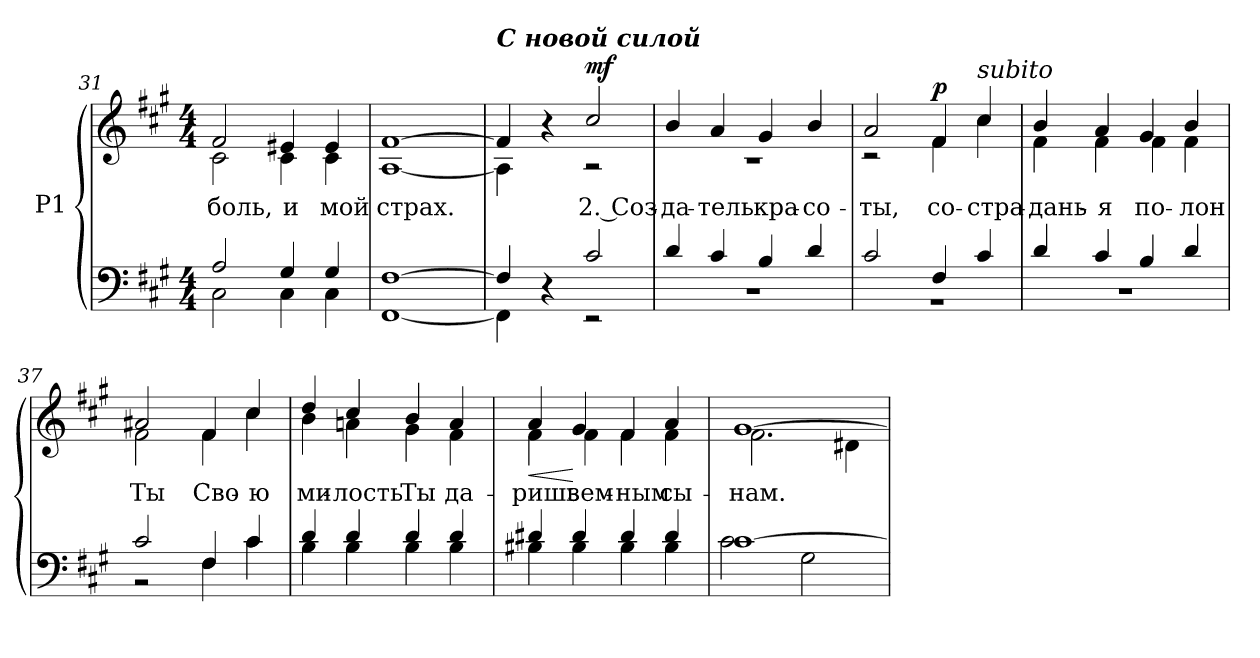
**kern	**kern	**text	**dynam
*part1	*part1	*part1	*part1
*staff2	*staff1	*staff1	*staff1/2
*I"P1	*	*	*
!!LO:LB:g=z
*clefF4	*clefG2	*	*
*k[f#c#g#]	*k[f#c#g#]	*	*
*f#:	*f#:	*	*
*M4/4	*M4/4	*	*
=31	=31	=31	=31
*^	*	*	*
!	!	!	!LO:LY:b:color=#000000	!
*	*	*^	*	*
2Ai/	2C#i\	2f#i/	2c#i\	боль,	.
!	!	!	!	!LO:LY:b:color=#000000	!
4G#i/	4C#i\	4e#Xi/	4c#i\	и	.
!	!	!	!	!LO:LY:b:color=#000000	!
4G#i/	4C#i\	4e#i/	4c#i\	мой	.
=32	=32	=32	=32	=32	=32
!	!	!	!	!LO:LY:b:color=#000000	!
[>1F#i	[<1FF#i	[>1f#i	[<1Ai	страх.	.
=33	=33	=33	=33	=33	=33
!	!	!LO:TX:a:Bi:t=С новой силой	!	!	!
4F#i/]	4FF#i\]	4f#i/]	4Ai\]	.	.
4r	4ryy	4r	4ryy	.	.
!	!	!	!	!LO:LY:b:color=#000000	!
2c#i/	2r	2cc#i/	2r	2. Соз-	mf
=34	=34	=34	=34	=34	=34
!	!	!	!	!LO:LY:b:color=#000000	!
4di/	1r	4bi/	1r	-да-	.
!	!	!	!	!LO:LY:b:color=#000000	!
4c#i/	.	4ai/	.	-тель	.
!	!	!	!	!LO:LY:b:color=#000000	!
4Bi/	.	4g#i/	.	кра-	.
!	!	!	!	!LO:LY:b:color=#000000	!
4di/	.	4bi/	.	-со-	.
=35	=35	=35	=35	=35	=35
!	!	!	!	!LO:LY:b:color=#000000	!
2c#i/	1r	2ai/	2r	-ты,	.
!	!	!	!	!LO:LY:b:color=#000000	!
4F#i/	.	4f#i/	4f#i\	со-	p
!	!	!LO:TX:a:i:t=subito	!	!	!
!	!	!	!	!LO:LY:b:color=#000000	!
4c#i/	.	4cc#i/	4cc#i\	-стра-	.
=36	=36	=36	=36	=36	=36
!	!	!	!	!LO:LY:b:color=#000000	!
4di/	1r	4bi/	4f#i\	-дань-	.
!	!	!	!	!LO:LY:b:color=#000000	!
4c#i/	.	4ai/	4f#i\	-я	.
!	!	!	!	!LO:LY:b:color=#000000	!
4Bi/	.	4g#i/	4f#i\	по-	.
!	!	!	!	!LO:LY:b:color=#000000	!
4di/	.	4bi/	4f#i\	-лон	.
!!LO:LB:g=z	!!
=37	=37	=37	=37	=37	=37
!	!	!	!	!LO:LY:b:color=#000000	!
2c#i/	2r	2a#Xi/	2f#i\	Ты	.
!	!	!	!	!LO:LY:b:color=#000000	!
4F#i/	4F#i\	4f#i/	4f#i\	Сво-	.
!	!	!	!	!LO:LY:b:color=#000000	!
4c#i/	4c#i\	4cc#i/	4cc#i\	-ю	.
=38	=38	=38	=38	=38	=38
!	!	!	!	!LO:LY:b:color=#000000	!
4di/	4Bi\	4ddi/	4bi\	ми-	.
!	!	!	!	!LO:LY:b:color=#000000	!
4di/	4Bi\	4cc#i/	4ani\	-лость	.
!	!	!	!	!LO:LY:b:color=#000000	!
4di/	4Bi\	4bi/	4g#i\	Ты	.
!	!	!	!	!LO:LY:b:color=#000000	!
4di/	4Bi\	4ai/	4f#i\	да-	.
=39	=39	=39	=39	=39	=39
!	!	!	!	!LO:LY:b:color=#000000	!LO:HP:b
4d#Xi/	4B#Xi\	4ai/	4f#i\	-ришь	<
!	!	!	!	!LO:LY:b:color=#000000	!
4d#i/	4B#i\	4g#i/	4f#i\	зем-	[
!	!	!	!	!LO:LY:b:color=#000000	!
4d#i/	4B#i\	4f#i/	4f#i\	-ным	.
!	!	!	!	!LO:LY:b:color=#000000	!
4d#i/	4B#i\	4ai/	4f#i\	сы-	.
=40	=40	=40	=40	=40	=40
!	!	!	!	!LO:LY:b:color=#000000	!
[>1c#i	2c#i\	[>1g#i	2.f#i\	-нам.	.
.	2G#i\	.	.	.	.
.	.	.	4d#Xi\	.	.
*v	*v	*	*	*	*
*	*v	*v	*	*
=	=	=	=
*-	*-	*-	*-
